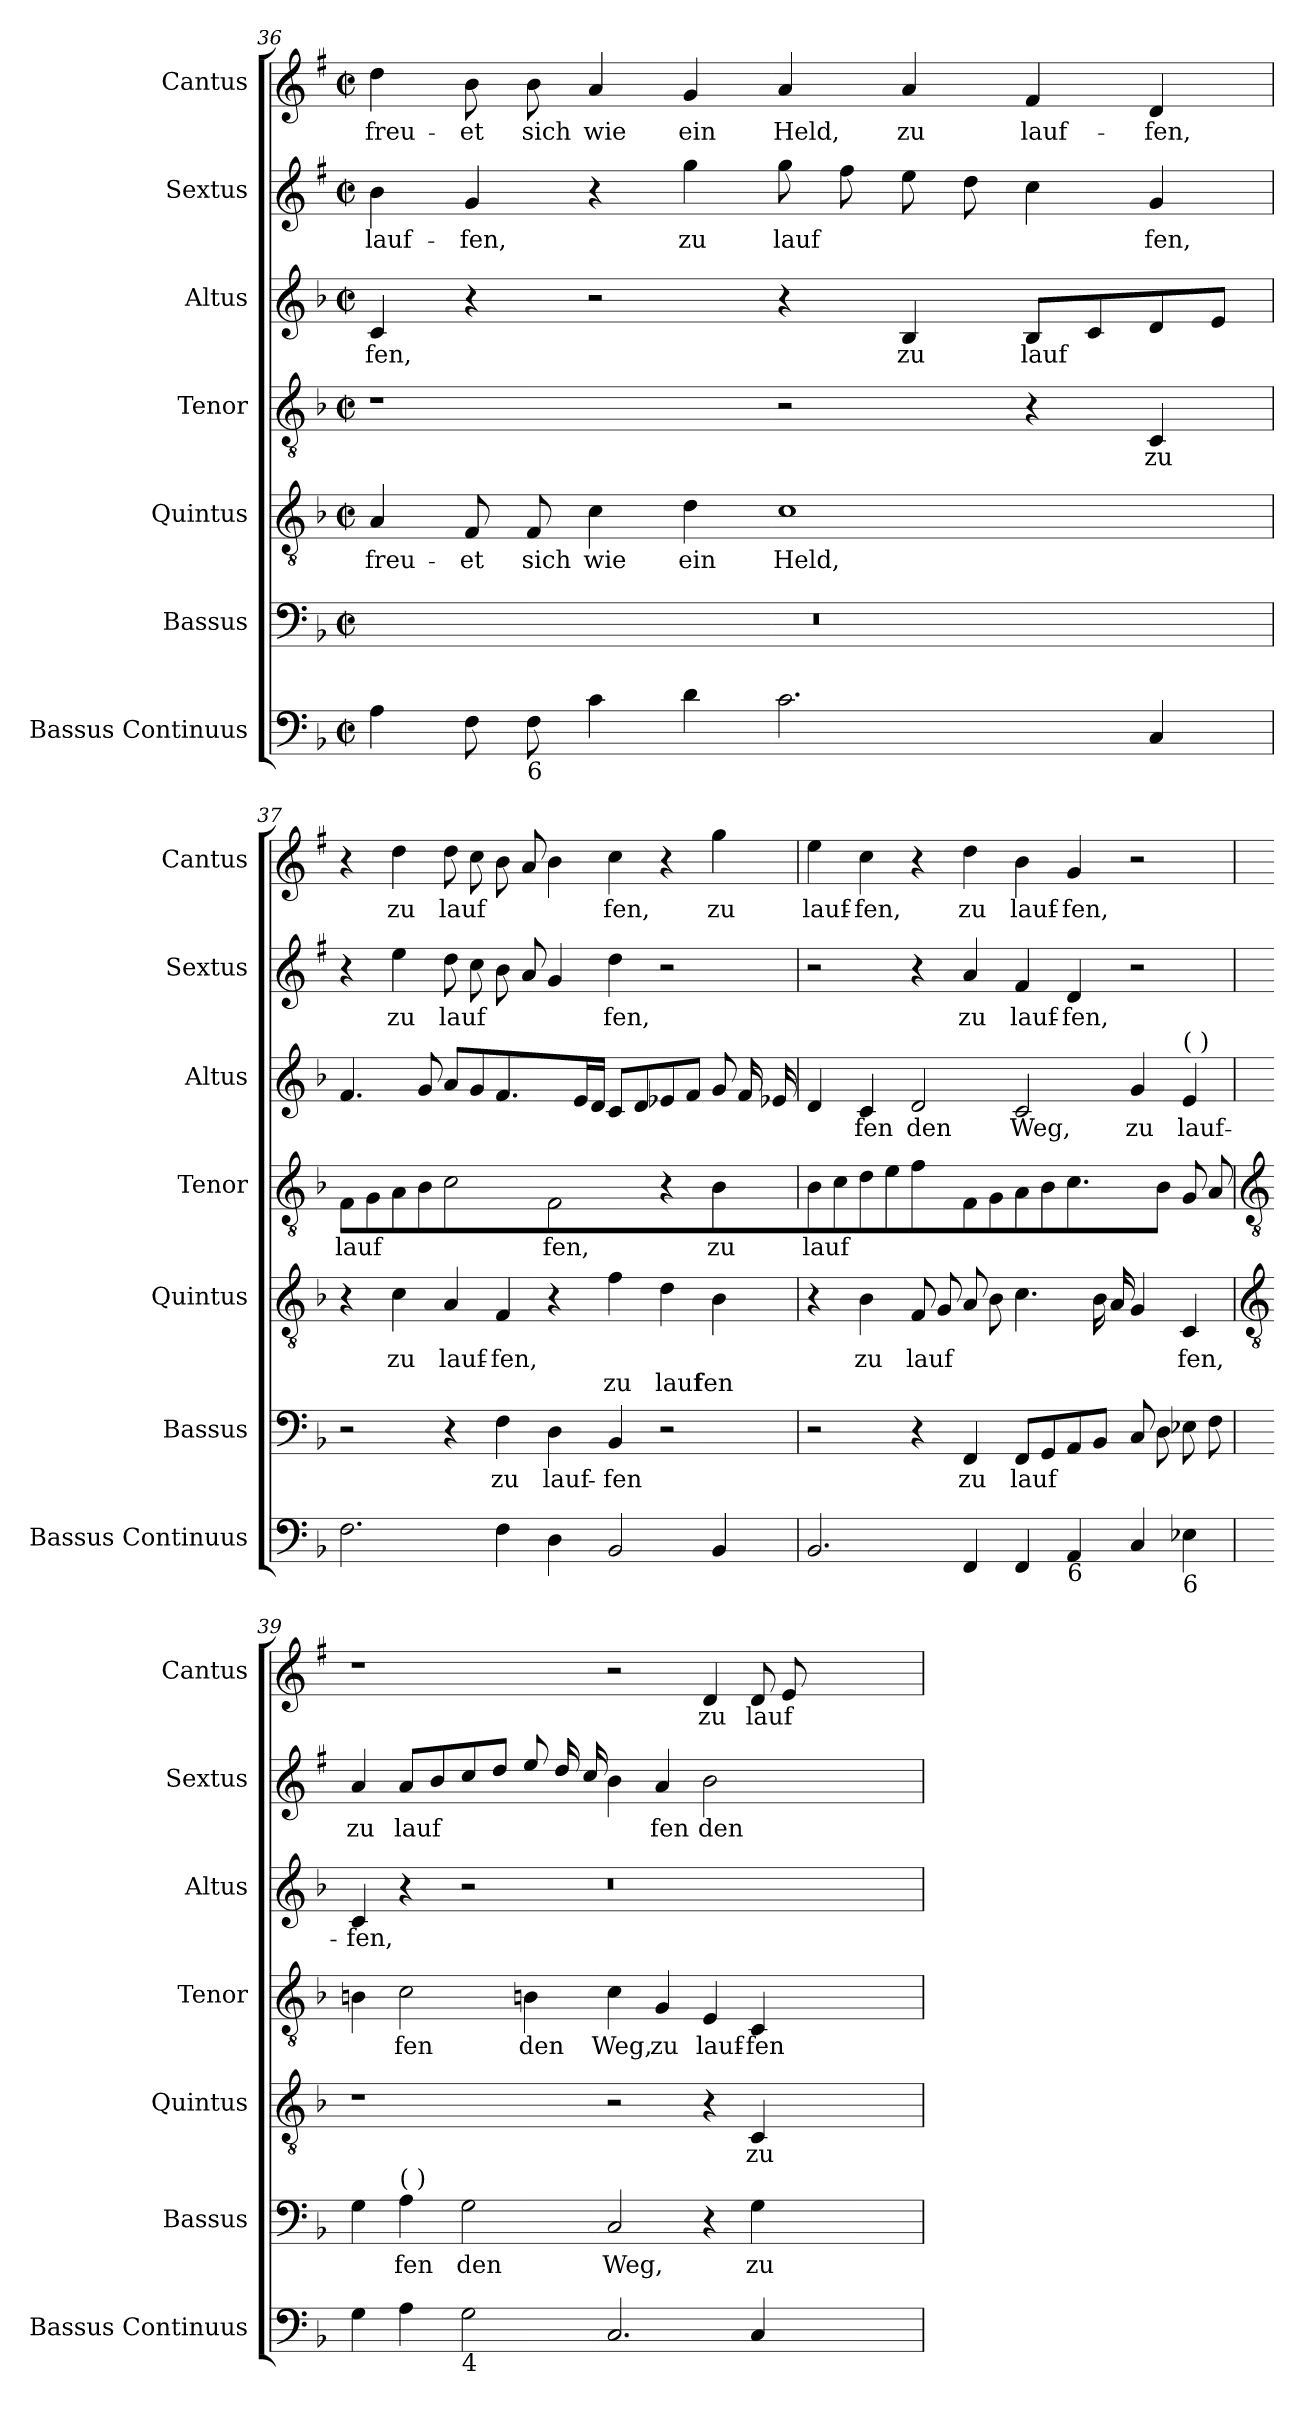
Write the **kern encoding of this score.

**kern	**kern	**text	**kern	**text	**text	**kern	**text	**kern	**text	**kern	**text	**kern	**text
*part7	*part6	*part6	*part5	*part5	*part5	*part4	*part4	*part3	*part3	*part2	*part2	*part1	*part1
*staff7	*staff6	*staff6	*staff5	*staff5	*staff5	*staff4	*staff4	*staff3	*staff3	*staff2	*staff2	*staff1	*staff1
*I"Bassus Continuus	*I"Bassus	*	*I"Quintus	*	*	*I"Tenor	*	*I"Altus	*	*I"Sextus	*	*I"Cantus	*
*I'Bassus Continuus	*I'Bassus	*	*I'Quintus	*	*	*I'Tenor	*	*I'Altus	*	*I'Sextus	*	*I'Cantus	*
!!LO:LB:g=z
*clefF4	*clefF4	*	*clefGv2	*	*	*clefGv2	*	*clefG2	*	*clefG2	*	*clefG2	*
*	*	*	*	*	*	*	*	*	*	*ITrd1c2	*	*ITrd1c2	*
*k[b-]	*k[b-]	*	*k[b-]	*	*	*k[b-]	*	*k[b-]	*	*k[b-]	*	*k[b-]	*
*F:	*F:	*	*F:	*	*	*F:	*	*F:	*	*F:	*	*F:	*
*M4/2	*M4/2	*	*M4/2	*	*	*M4/2	*	*M4/2	*	*M4/2	*	*M4/2	*
*met(c|)	*met(c|)	*	*met(c|)	*	*	*met(c|)	*	*met(c|)	*	*met(c|)	*	*met(c|)	*
=36	=36	=36	=36	=36	=36	=36	=36	=36	=36	=36	=36	=36	=36
!	!	!	!	!LO:LY:b	!	!	!	!	!LO:LY:b	!	!LO:LY:b	!	!LO:LY:b
4A	0r	.	4A	freu-	.	1r	.	4c	-fen,	4a	lauf-	4cc	freu-
!	!	!	!	!LO:LY:b	!	!	!	!	!	!	!LO:LY:b	!	!LO:LY:b
8F	.	.	8F	-et	.	.	.	4r	.	4f	-fen,	8a	-et
!LO:TX:b:t=6	!	!	!	!	!	!	!	!	!	!	!	!	!
!	!	!	!	!LO:LY:b	!	!	!	!	!	!	!	!	!LO:LY:b
8F	.	.	8F	sich	.	.	.	.	.	.	.	8a	sich
!	!	!	!	!LO:LY:b	!	!	!	!	!	!	!	!	!LO:LY:b
4c	.	.	4c	wie	.	.	.	2r	.	4r	.	4g	wie
!	!	!	!	!LO:LY:b	!	!	!	!	!	!	!LO:LY:b	!	!LO:LY:b
4d	.	.	4d	ein	.	.	.	.	.	4ff	zu	4f	ein
!	!	!	!	!LO:LY:b	!	!	!	!	!	!	!LO:LY:b	!	!LO:LY:b
2.c	.	.	1c	Held,	.	2r	.	4r	.	8ffL	lauf	4g	Held,
.	.	.	.	.	.	.	.	.	.	8ee	.	.	.
!	!	!	!	!	!	!	!	!	!LO:LY:b	!	!	!	!LO:LY:b
.	.	.	.	.	.	.	.	4B-	zu	8dd	.	4g	zu
.	.	.	.	.	.	.	.	.	.	8cc	.	.	.
!	!	!	!	!	!	!	!	!	!LO:LY:b	!	!	!	!LO:LY:b
.	.	.	.	.	.	4r	.	8B-L	lauf	4b-	.	4e	lauf-
.	.	.	.	.	.	.	.	8c	.	.	.	.	.
!	!	!	!	!	!	!	!LO:LY:b	!	!	!	!LO:LY:b	!	!LO:LY:b
4C	.	.	.	.	.	4C	zu	8d	.	4f	fen,	4c	-fen,
.	.	.	.	.	.	.	.	8eJ	.	.	.	.	.
=37	=37	=37	=37	=37	=37	=37	=37	=37	=37	=37	=37	=37	=37
!	!	!	!	!	!	!	!LO:LY:b	!	!	!	!	!	!
2.F	2r	.	4r	.	.	8FL	lauf	4.f	.	4r	.	4r	.
.	.	.	.	.	.	8G	.	.	.	.	.	.	.
!	!	!	!	!LO:LY:b	!	!	!	!	!	!	!LO:LY:b	!	!LO:LY:b
.	.	.	4c	zu	.	8A	.	.	.	4dd	zu	4cc	zu
.	.	.	.	.	.	8B-	.	8g	.	.	.	.	.
!	!	!	!	!LO:LY:b	!	!	!	!	!	!	!LO:LY:b	!	!LO:LY:b
.	4r	.	4A	lauf-	.	2c	.	8aL	.	8cc	lauf	8ccL	lauf
.	.	.	.	.	.	.	.	8g	.	8b-	.	8b-	.
!	!	!LO:LY:b	!	!LO:LY:b	!	!	!	!	!	!	!	!	!
4F	4F	zu	4F	-fen,	.	.	.	4.f	.	8a	.	8a	.
.	.	.	.	.	.	.	.	.	.	8g	.	8g	.
!	!	!LO:LY:b	!	!	!	!	!LO:LY:b	!	!	!	!	!	!
4D	4D	lauf-	4r	.	.	2F	fen,	.	.	4f	.	4a	.
.	.	.	.	.	.	.	.	16eL	.	.	.	.	.
.	.	.	.	.	.	.	.	16dJJ	.	.	.	.	.
!	!	!LO:LY:b	!	!	!LO:LY:b	!	!	!	!	!	!LO:LY:b	!	!LO:LY:b
2BB-	4BB-	-fen	4f	.	zu	.	.	8cL	.	4cc	fen,	4b-	fen,
.	.	.	.	.	.	.	.	8d	.	.	.	.	.
!	!	!	!	!	!LO:LY:b	!	!	!	!	!	!	!	!
.	2r	.	4d	.	lauf-	4r	.	8e-X	.	2r	.	4r	.
.	.	.	.	.	.	.	.	8fJ	.	.	.	.	.
!	!	!	!	!	!LO:LY:b	!	!LO:LY:b	!	!	!	!	!	!LO:LY:b
4BB-	.	.	4B-	.	-fen	4B-	zu	8gL	.	.	.	4ff	zu
.	.	.	.	.	.	.	.	16fL	.	.	.	.	.
.	.	.	.	.	.	.	.	16e-X	.	.	.	.	.
!!LO:LB:g=z
=38	=38	=38	=38	=38	=38	=38	=38	=38	=38	=38	=38	=38	=38
!	!	!	!	!	!	!	!LO:LY:b	!	!	!	!	!	!LO:LY:b
2.BB-	2r	.	4r	.	.	8B-	lauf	4d	.	2r	.	4dd	lauf-
.	.	.	.	.	.	8c	.	.	.	.	.	.	.
!	!	!	!	!LO:LY:b	!	!	!	!	!LO:LY:b	!	!	!	!LO:LY:b
.	.	.	4B-	zu	.	8d	.	4c	fen	.	.	4b-	-fen,
.	.	.	.	.	.	8e	.	.	.	.	.	.	.
!	!	!	!	!LO:LY:b	!	!	!	!	!LO:LY:b	!	!	!	!
.	4r	.	8FL	lauf	.	4f	.	2d	den	4r	.	4r	.
.	.	.	8G	.	.	.	.	.	.	.	.	.	.
!	!	!LO:LY:b	!	!	!	!	!	!	!	!	!LO:LY:b	!	!LO:LY:b
4FF	4FF	zu	8A	.	.	8F	.	.	.	4g	zu	4cc	zu
.	.	.	8B-	.	.	8G	.	.	.	.	.	.	.
!	!	!LO:LY:b	!	!	!	!	!	!	!LO:LY:b	!	!LO:LY:b	!	!LO:LY:b
4FF	8FFL	lauf	4.c	.	.	8A	.	2c	Weg,	4e	lauf-	4a	lauf-
.	8GG	.	.	.	.	8B-	.	.	.	.	.	.	.
!LO:TX:b:t=6	!	!	!	!	!	!	!	!	!	!	!	!	!
!	!	!	!	!	!	!	!	!	!	!	!LO:LY:b	!	!LO:LY:b
4AA	8AA	.	.	.	.	4.c	.	.	.	4c	-fen,	4f	-fen,
.	8BB-J	.	16B-L	.	.	.	.	.	.	.	.	.	.
.	.	.	16A	.	.	.	.	.	.	.	.	.	.
!	!	!	!	!	!	!	!	!	!LO:LY:b	!	!	!	!
4C	8CL	.	4G	.	.	.	.	4g	zu	2r	.	2r	.
.	8D	.	.	.	.	8B-J	.	.	.	.	.	.	.
!	!	!	!	!	!	!	!	!LO:TX:a:t=(  )	!	!	!	!	!
!LO:TX:b:t=6	!	!	!	!	!	!	!	!	!	!	!	!	!
!	!	!	!	!LO:LY:b	!	!	!	!	!LO:LY:b	!	!	!	!
4E-X	8E-X	.	4C	fen,	.	8GL	.	4e	lauf-	.	.	.	.
.	8F	.	.	.	.	8A	.	.	.	.	.	.	.
!!LO:LB:g=z
=39	=39	=39	=39	=39	=39	=39	=39	=39	=39	=39	=39	=39	=39
*	*	*	*clefGv2	*	*	*clefGv2	*	*	*	*	*	*	*
!	!	!	!	!	!	!	!	!	!LO:LY:b	!	!LO:LY:b	!	!
4G	4G	.	1r	.	.	4Bn	.	4c	-fen,	4g	zu	1r	.
!	!LO:TX:a:t=(  )	!	!	!	!	!	!	!	!	!	!	!	!
!	!	!LO:LY:b	!	!	!	!	!LO:LY:b	!	!	!	!LO:LY:b	!	!
4A	4A	fen	.	.	.	2c	fen	4r	.	8g/L	lauf	.	.
.	.	.	.	.	.	.	.	.	.	8a/	.	.	.
!LO:TX:b:t=4	!	!	!	!	!	!	!	!	!	!	!	!	!
!	!	!LO:LY:b	!	!	!	!	!	!	!	!	!	!	!
2G	2G	den	.	.	.	.	.	2r	.	8b-/	.	.	.
.	.	.	.	.	.	.	.	.	.	8cc/J	.	.	.
!	!	!	!	!	!	!	!LO:LY:b	!	!	!	!	!	!
.	.	.	.	.	.	4Bn	den	.	.	8dd/L	.	.	.
.	.	.	.	.	.	.	.	.	.	16cc/L	.	.	.
.	.	.	.	.	.	.	.	.	.	16b-/	.	.	.
!	!	!LO:LY:b	!	!	!	!	!LO:LY:b	!	!	!	!	!	!
2.C	2C	Weg,	2r	.	.	4c	Weg,	0r	.	4a	.	2r	.
!	!	!	!	!	!	!	!LO:LY:b	!	!	!	!LO:LY:b	!	!
.	.	.	.	.	.	4G	zu	.	.	4g	fen	.	.
!	!	!	!	!	!	!	!LO:LY:b	!	!	!	!LO:LY:b	!	!LO:LY:b
.	4r	.	4r	.	.	4E	lauf-	.	.	2a	den	4c	zu
!	!	!LO:LY:b	!	!LO:LY:b	!	!	!LO:LY:b	!	!	!	!	!	!LO:LY:b
4C	4G	zu	4C	zu	.	4C	-fen	.	.	.	.	8cL	lauf
.	.	.	.	.	.	.	.	.	.	.	.	8d	.
1ryy	1ryy	.	1ryy	.	.	1ryy	.	.	.	1ryy	.	1ryy	.
=	=	=	=	=	=	=	=	=	=	=	=	=	=
*-	*-	*-	*-	*-	*-	*-	*-	*-	*-	*-	*-	*-	*-
